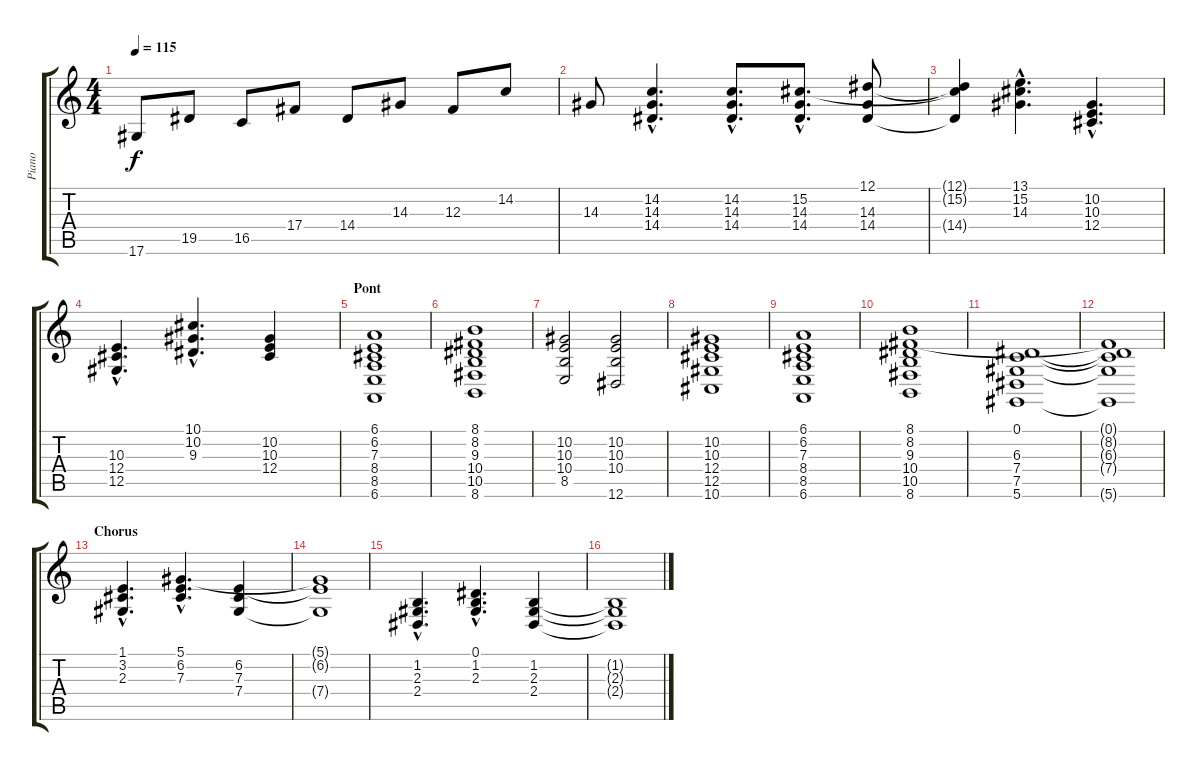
\track ("Piano" "Piano") {instrument acousticgrandpiano}
\staff {score tabs}
\tuning (Eb4 Bb3 Gb3 Db3 Ab2 Eb2) {hide}
\ts (4 4)
\tempo 115
\clef g2
\ks c
17.6.8{dy f} 19.5.8 16.5.8 17.4.8 14.4.8 14.3.8 12.3.8 14.2.8 |
14.3.8 (14.2{hac} 14.3{hac} 14.4{hac}).4{d} (14.2{hac} 14.3{hac} 14.4{hac}).8{d} (15.2{hac} 14.3{hac} 14.4{hac}).8{d} (12.1 14.3 14.4).8 |
(12.1{t} 15.2{t} 14.4{t}).4 (13.1{hac} 15.2{hac} 14.3{hac}).4{d} (10.2{hac} 10.3{hac} 12.4{hac}).4{d} |
(10.3{hac} 12.4{hac} 12.5{hac}).4{d} (10.1{hac} 10.2{hac} 9.3{hac}).4{d} (10.2 10.3 12.4).4 |
\section ("" "Pont")
(6.1 6.2 7.3 8.4 8.5 6.6).1{volume 10 instrument churchorgan} |
(8.1 8.2 9.3 10.4 10.5 8.6).1 |
(10.2 10.3 10.4 8.5).2 (10.2 10.3 10.4 12.6).2 |
(10.2 10.3 12.4 12.5 10.6).1 |
(6.1 6.2 7.3 8.4 8.5 6.6).1 |
(8.1 8.2 9.3 10.4 10.5 8.6).1 |
(0.1 6.3 7.4 7.5 5.6).1 |
(0.1{t} 8.2{t} 6.3{t} 7.4{t} 5.6{t}).1 |
\section ("" "Chorus")
(1.1{hac} 3.2{hac} 2.3{hac}).4{d volume 13 instrument acousticgrandpiano} (5.1{hac} 6.2{hac} 7.3{hac}).4{d} (6.2 7.3 7.4).4 |
(5.1{t} 6.2{t} 7.4{t}).1 |
(1.2{hac} 2.3{hac} 2.4{hac}).4{d} (0.1{hac} 1.2{hac} 2.3{hac}).4{d} (1.2 2.3 2.4).4 |
(1.2{t} 2.3{t} 2.4{t}).1
